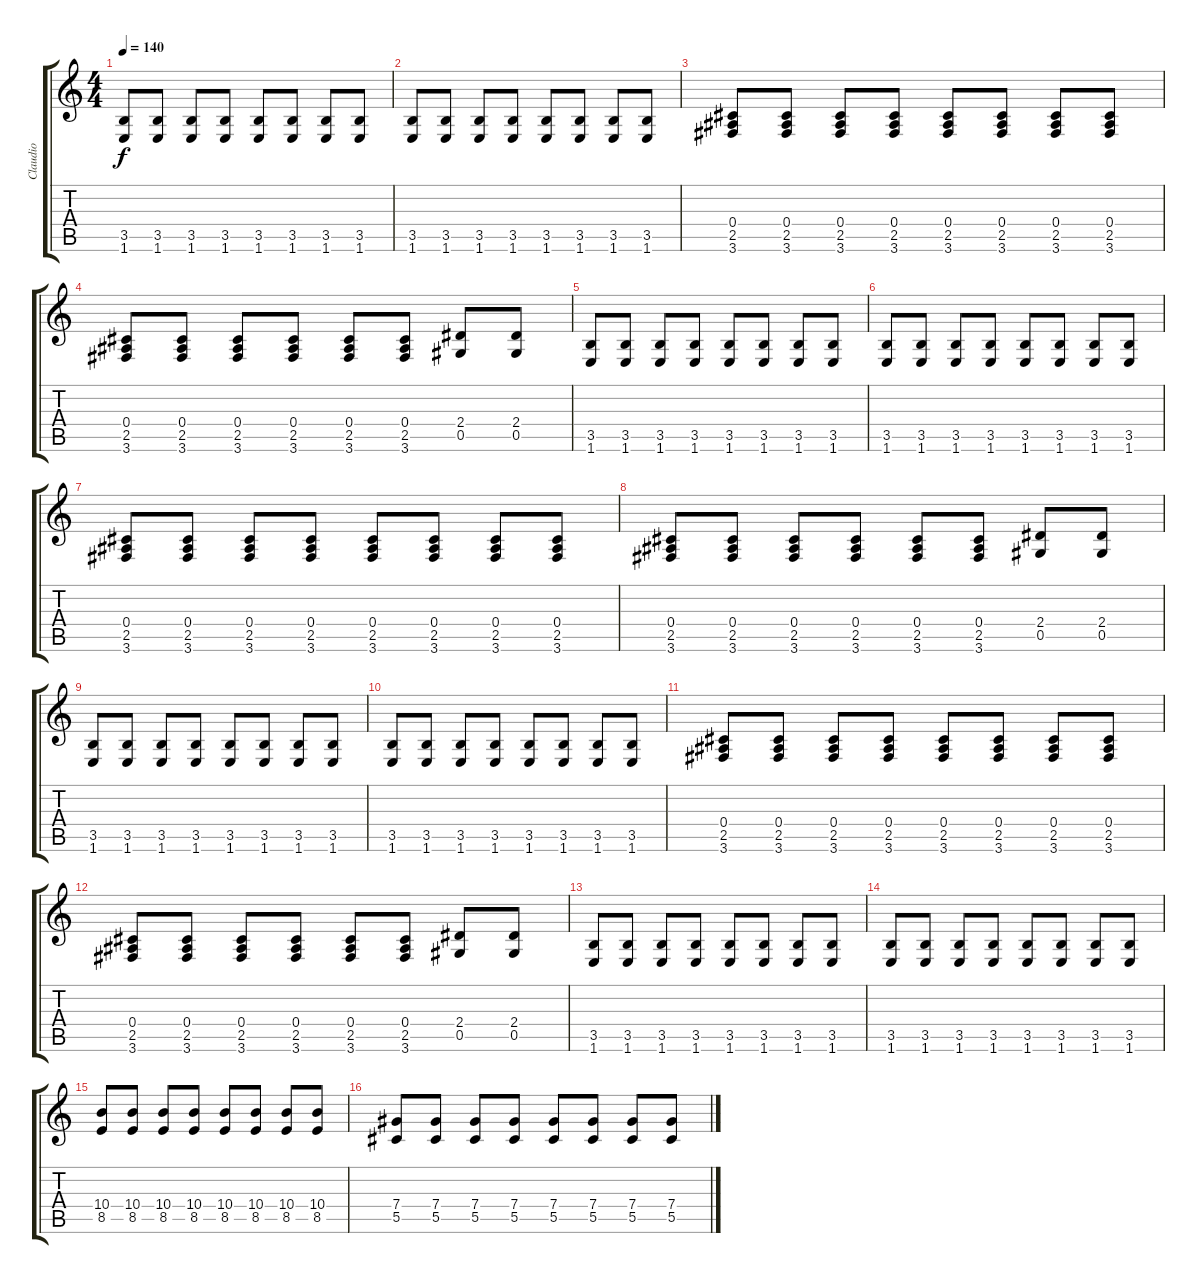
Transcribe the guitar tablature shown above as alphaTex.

\track ("Claudio" "Claudio") {instrument electricguitarmuted}
\staff {score tabs}
\tuning (Eb4 Bb3 Gb3 Db3 Ab2 Eb2) {hide}
\ts (4 4)
\tempo 140
\clef g2
\ks c
(3.5 1.6).8{dy f} (3.5 1.6).8 (3.5 1.6).8 (3.5 1.6).8 (3.5 1.6).8 (3.5 1.6).8 (3.5 1.6).8 (3.5 1.6).8 |
(3.5 1.6).8 (3.5 1.6).8 (3.5 1.6).8 (3.5 1.6).8 (3.5 1.6).8 (3.5 1.6).8 (3.5 1.6).8 (3.5 1.6).8 |
(0.4 2.5 3.6).8 (0.4 2.5 3.6).8 (0.4 2.5 3.6).8 (0.4 2.5 3.6).8 (0.4 2.5 3.6).8 (0.4 2.5 3.6).8 (0.4 2.5 3.6).8 (0.4 2.5 3.6).8 |
(0.4 2.5 3.6).8 (0.4 2.5 3.6).8 (0.4 2.5 3.6).8 (0.4 2.5 3.6).8 (0.4 2.5 3.6).8 (0.4 2.5 3.6).8 (2.4 0.5).8 (2.4 0.5).8 |
(3.5 1.6).8 (3.5 1.6).8 (3.5 1.6).8 (3.5 1.6).8 (3.5 1.6).8 (3.5 1.6).8 (3.5 1.6).8 (3.5 1.6).8 |
(3.5 1.6).8 (3.5 1.6).8 (3.5 1.6).8 (3.5 1.6).8 (3.5 1.6).8 (3.5 1.6).8 (3.5 1.6).8 (3.5 1.6).8 |
(0.4 2.5 3.6).8 (0.4 2.5 3.6).8 (0.4 2.5 3.6).8 (0.4 2.5 3.6).8 (0.4 2.5 3.6).8 (0.4 2.5 3.6).8 (0.4 2.5 3.6).8 (0.4 2.5 3.6).8 |
(0.4 2.5 3.6).8 (0.4 2.5 3.6).8 (0.4 2.5 3.6).8 (0.4 2.5 3.6).8 (0.4 2.5 3.6).8 (0.4 2.5 3.6).8 (2.4 0.5).8 (2.4 0.5).8 |
(3.5 1.6).8 (3.5 1.6).8 (3.5 1.6).8 (3.5 1.6).8 (3.5 1.6).8 (3.5 1.6).8 (3.5 1.6).8 (3.5 1.6).8 |
(3.5 1.6).8 (3.5 1.6).8 (3.5 1.6).8 (3.5 1.6).8 (3.5 1.6).8 (3.5 1.6).8 (3.5 1.6).8 (3.5 1.6).8 |
(0.4 2.5 3.6).8 (0.4 2.5 3.6).8 (0.4 2.5 3.6).8 (0.4 2.5 3.6).8 (0.4 2.5 3.6).8 (0.4 2.5 3.6).8 (0.4 2.5 3.6).8 (0.4 2.5 3.6).8 |
(0.4 2.5 3.6).8 (0.4 2.5 3.6).8 (0.4 2.5 3.6).8 (0.4 2.5 3.6).8 (0.4 2.5 3.6).8 (0.4 2.5 3.6).8 (2.4 0.5).8 (2.4 0.5).8 |
(3.5 1.6).8 (3.5 1.6).8 (3.5 1.6).8 (3.5 1.6).8 (3.5 1.6).8 (3.5 1.6).8 (3.5 1.6).8 (3.5 1.6).8 |
(3.5 1.6).8 (3.5 1.6).8 (3.5 1.6).8 (3.5 1.6).8 (3.5 1.6).8 (3.5 1.6).8 (3.5 1.6).8 (3.5 1.6).8 |
(10.4 8.5).8 (10.4 8.5).8 (10.4 8.5).8 (10.4 8.5).8 (10.4 8.5).8 (10.4 8.5).8 (10.4 8.5).8 (10.4 8.5).8 |
(7.4 5.5).8 (7.4 5.5).8 (7.4 5.5).8 (7.4 5.5).8 (7.4 5.5).8 (7.4 5.5).8 (7.4 5.5).8 (7.4 5.5).8
